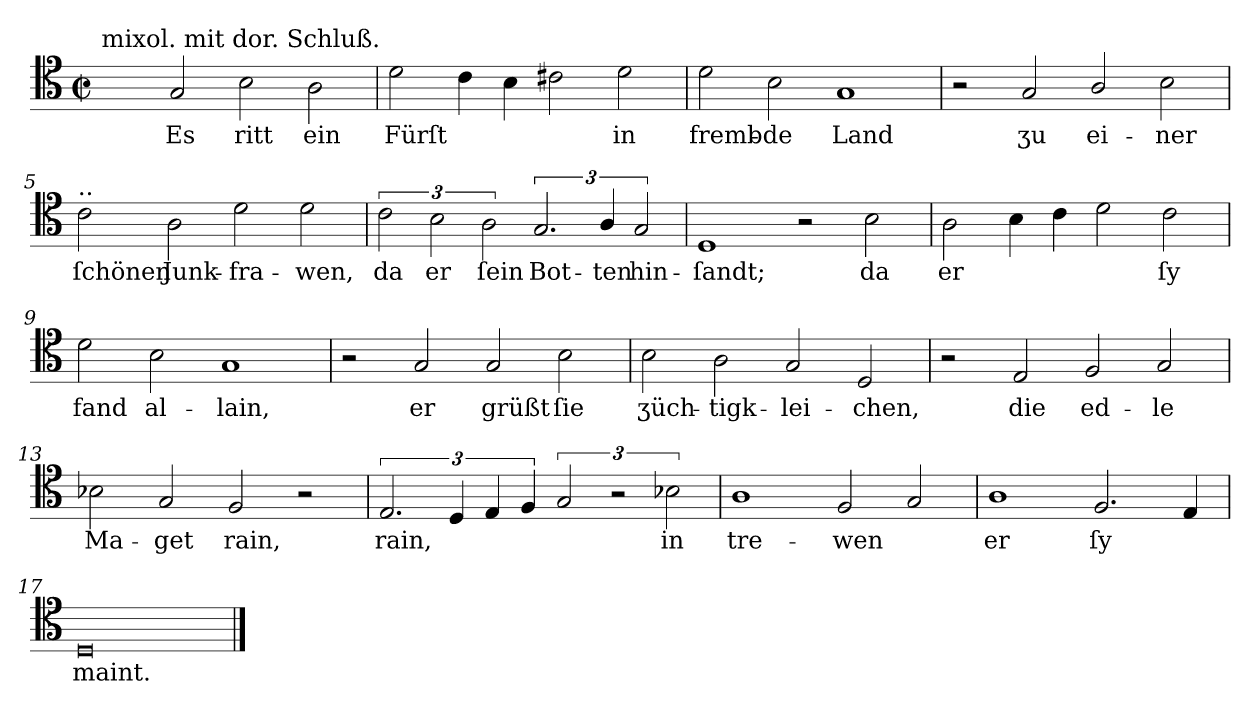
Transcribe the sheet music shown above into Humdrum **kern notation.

**kern	**text
*part1	*part1
*staff1	*staff1
*clefC4	*
*k[]	*
*M4/2	*
*met(c|)	*
=1	=1
!LO:TX:a:t=mixol. mit dor. Schluß.	!
2ryy	.
2G	Es
2B	ritt
2A	ein
=2	=2
2d	Fürſt
4c	.
4B	.
2c#X	.
2d	in
=3	=3
2d	fremb-
2B	-de
1G	Land
=4	=4
2r	.
2G	ʒu
2A/	ei-
2B	-ner
=5	=5
!LO:TX:a:t=..	!
2c	ſchönen
2A	Junk-
2d	-fra-
2d	-wen,
=6	=6
3c	da
3B	er
3A	ſein
3.G	Bot-
6A/	-ten
3G	hin-
=7	=7
1D	-ſandt;
2r	.
2B	da
=8	=8
2A	er
4B	.
4c	.
2d	.
2c	ſy
=9	=9
2d	fand
2B	al-
1G	-lain,
=10	=10
2r	.
2G	er
2G	grüßt
2B	ſie
=11	=11
2B	ʒüch-
2A	-tigk-
2G	-lei-
2D	-chen,
=12	=12
2r	.
2E	die
2F	ed-
2G	-le
=13	=13
2B-X	Ma-
2G	-get
2F	rain,
2r	.
=14	=14
3.E	rain,
6D	.
6E	.
6F	.
3G	.
3r	.
3B-X	in
=15	=15
1A	tre-
2F	-wen
2G	.
=16	=16
1A	er
2.F	ſy
4E	.
=17	=17
0D/	maint.
==	==
*-	*-
